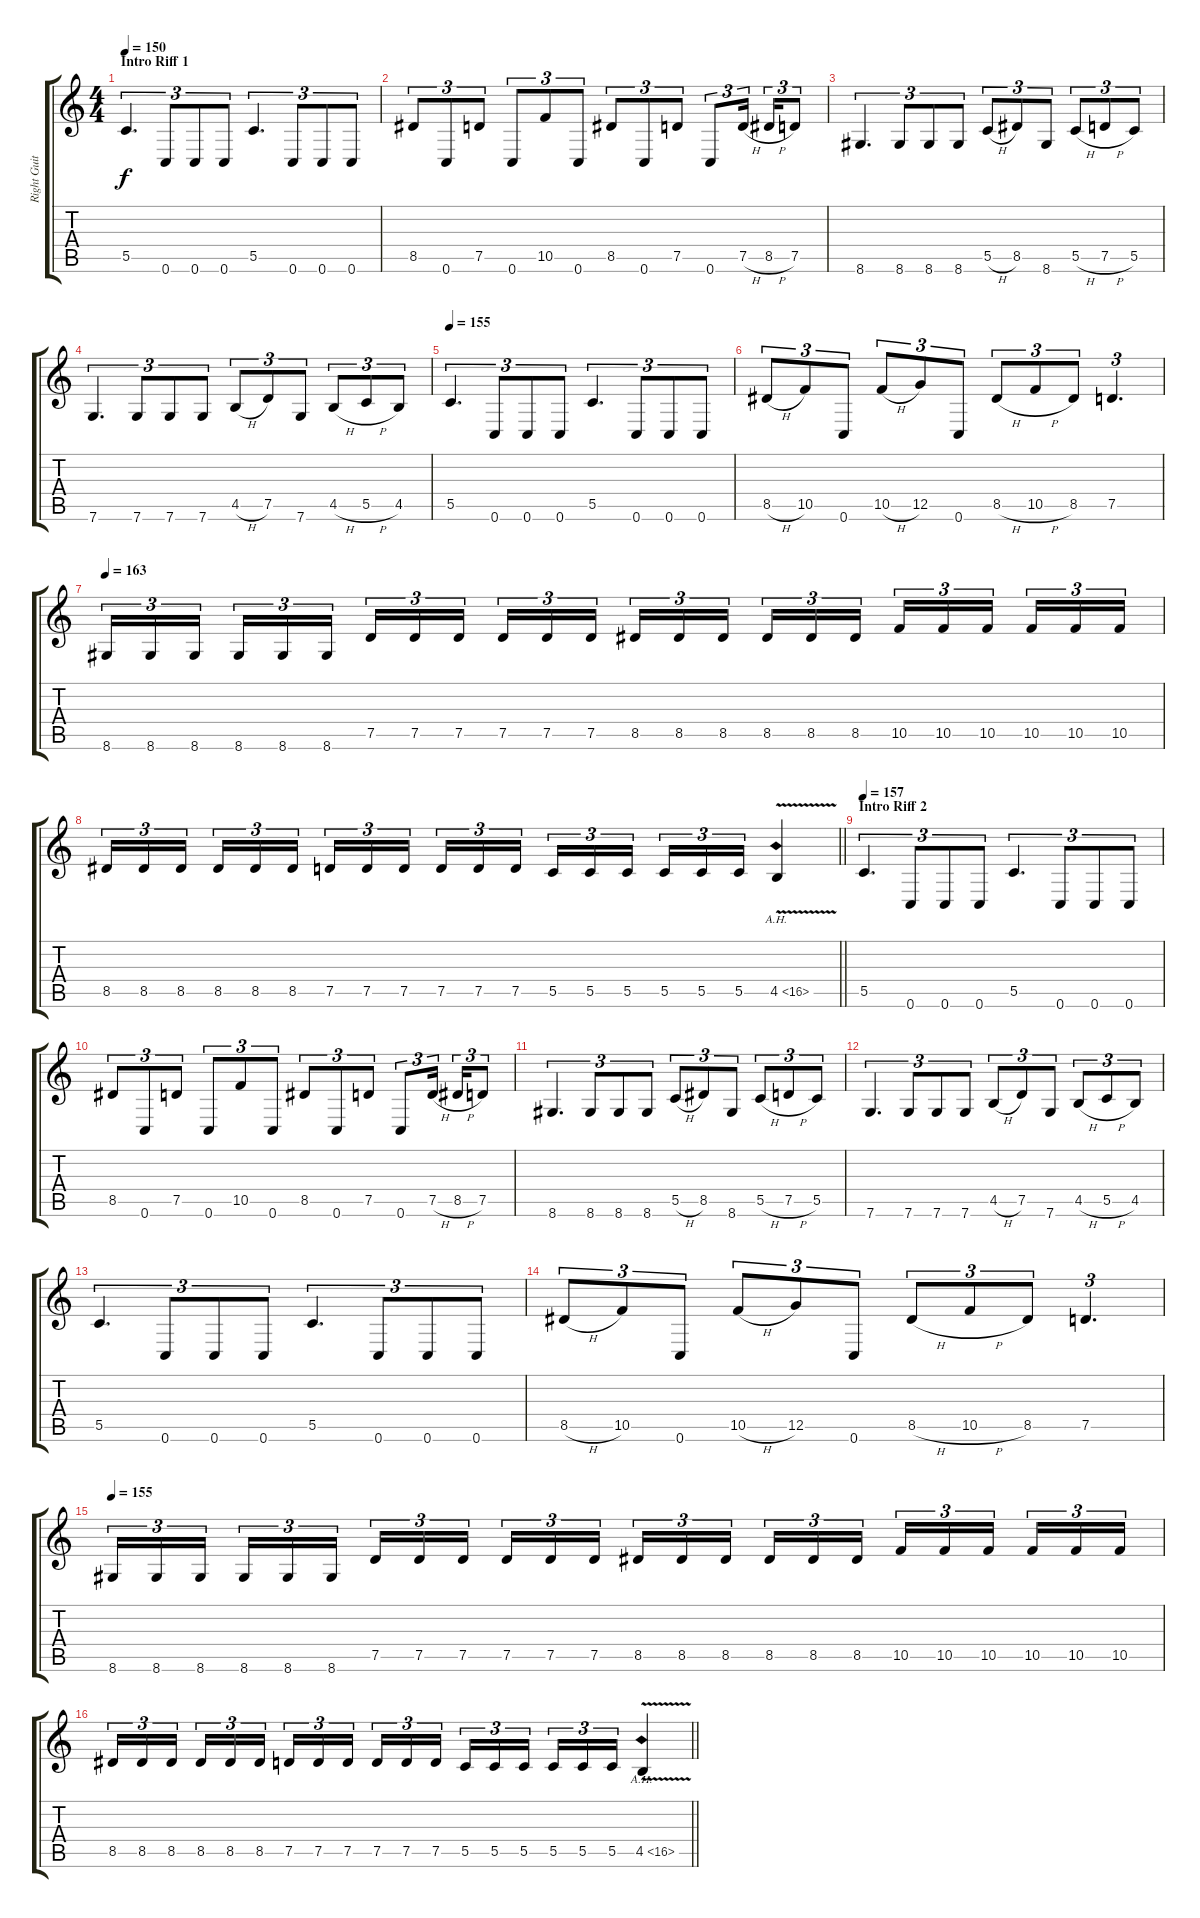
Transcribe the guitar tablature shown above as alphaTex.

\track ("Right Guitar" "Right Guit") {instrument distortionguitar}
\staff {score tabs}
\tuning (D4 A3 F3 C3 G2 C2) {hide}
\ts (4 4)
\section ("" "Intro Riff 1")
\tempo 150
\clef g2
\ks c
5.5.4{d tu (3 2) dy f instrument distortionguitar} 0.6.8{tu (3 2)} 0.6.8{tu (3 2)} 0.6.8{tu (3 2)} 5.5.4{d tu (3 2)} 0.6.8{tu (3 2)} 0.6.8{tu (3 2)} 0.6.8{tu (3 2)} |
8.5.8{tu (3 2)} 0.6.8{tu (3 2)} 7.5.8{tu (3 2)} 0.6.8{tu (3 2)} 10.5.8{tu (3 2)} 0.6.8{tu (3 2)} 8.5.8{tu (3 2)} 0.6.8{tu (3 2)} 7.5.8{tu (3 2)} 0.6.8{tu (3 2)} 7.5{h}.16{tu (3 2) beam splitsecondary} 8.5{h}.16{tu (3 2)} 7.5.8{tu (3 2)} |
8.6.4{d tu (3 2)} 8.6.8{tu (3 2)} 8.6.8{tu (3 2)} 8.6.8{tu (3 2)} 5.5{h}.8{tu (3 2)} 8.5.8{tu (3 2)} 8.6.8{tu (3 2)} 5.5{h}.8{tu (3 2)} 7.5{h}.8{tu (3 2)} 5.5.8{tu (3 2)} |
7.6.4{d tu (3 2)} 7.6.8{tu (3 2)} 7.6.8{tu (3 2)} 7.6.8{tu (3 2)} 4.5{h}.8{tu (3 2)} 7.5.8{tu (3 2)} 7.6.8{tu (3 2)} 4.5{h}.8{tu (3 2)} 5.5{h}.8{tu (3 2)} 4.5.8{tu (3 2)} |
\tempo 155
5.5.4{d tu (3 2)} 0.6.8{tu (3 2)} 0.6.8{tu (3 2)} 0.6.8{tu (3 2)} 5.5.4{d tu (3 2)} 0.6.8{tu (3 2)} 0.6.8{tu (3 2)} 0.6.8{tu (3 2)} |
8.5{h}.8{tu (3 2)} 10.5.8{tu (3 2)} 0.6.8{tu (3 2)} 10.5{h}.8{tu (3 2)} 12.5.8{tu (3 2)} 0.6.8{tu (3 2)} 8.5{h}.8{tu (3 2)} 10.5{h}.8{tu (3 2)} 8.5.8{tu (3 2)} 7.5.4{d tu (3 2)} |
\tempo 163
8.6.16{tu (3 2)} 8.6.16{tu (3 2)} 8.6.16{tu (3 2) beam splitsecondary} 8.6.16{tu (3 2)} 8.6.16{tu (3 2)} 8.6.16{tu (3 2)} 7.5.16{tu (3 2)} 7.5.16{tu (3 2)} 7.5.16{tu (3 2) beam splitsecondary} 7.5.16{tu (3 2)} 7.5.16{tu (3 2)} 7.5.16{tu (3 2)} 8.5.16{tu (3 2)} 8.5.16{tu (3 2)} 8.5.16{tu (3 2) beam splitsecondary} 8.5.16{tu (3 2)} 8.5.16{tu (3 2)} 8.5.16{tu (3 2)} 10.5.16{tu (3 2)} 10.5.16{tu (3 2)} 10.5.16{tu (3 2) beam splitsecondary} 10.5.16{tu (3 2)} 10.5.16{tu (3 2)} 10.5.16{tu (3 2)} |
\barLineRight lightlight
8.5.16{tu (3 2)} 8.5.16{tu (3 2)} 8.5.16{tu (3 2) beam splitsecondary} 8.5.16{tu (3 2)} 8.5.16{tu (3 2)} 8.5.16{tu (3 2)} 7.5.16{tu (3 2)} 7.5.16{tu (3 2)} 7.5.16{tu (3 2) beam splitsecondary} 7.5.16{tu (3 2)} 7.5.16{tu (3 2)} 7.5.16{tu (3 2)} 5.5.16{tu (3 2)} 5.5.16{tu (3 2)} 5.5.16{tu (3 2) beam splitsecondary} 5.5.16{tu (3 2)} 5.5.16{tu (3 2)} 5.5.16{tu (3 2)} 4.5{ah 12 v}.4 |
\section ("" "Intro Riff 2")
\tempo 157
5.5.4{d tu (3 2)} 0.6.8{tu (3 2)} 0.6.8{tu (3 2)} 0.6.8{tu (3 2)} 5.5.4{d tu (3 2)} 0.6.8{tu (3 2)} 0.6.8{tu (3 2)} 0.6.8{tu (3 2)} |
8.5.8{tu (3 2)} 0.6.8{tu (3 2)} 7.5.8{tu (3 2)} 0.6.8{tu (3 2)} 10.5.8{tu (3 2)} 0.6.8{tu (3 2)} 8.5.8{tu (3 2)} 0.6.8{tu (3 2)} 7.5.8{tu (3 2)} 0.6.8{tu (3 2)} 7.5{h}.16{tu (3 2) beam splitsecondary} 8.5{h}.16{tu (3 2)} 7.5.8{tu (3 2)} |
8.6.4{d tu (3 2)} 8.6.8{tu (3 2)} 8.6.8{tu (3 2)} 8.6.8{tu (3 2)} 5.5{h}.8{tu (3 2)} 8.5.8{tu (3 2)} 8.6.8{tu (3 2)} 5.5{h}.8{tu (3 2)} 7.5{h}.8{tu (3 2)} 5.5.8{tu (3 2)} |
7.6.4{d tu (3 2)} 7.6.8{tu (3 2)} 7.6.8{tu (3 2)} 7.6.8{tu (3 2)} 4.5{h}.8{tu (3 2)} 7.5.8{tu (3 2)} 7.6.8{tu (3 2)} 4.5{h}.8{tu (3 2)} 5.5{h}.8{tu (3 2)} 4.5.8{tu (3 2)} |
5.5.4{d tu (3 2)} 0.6.8{tu (3 2)} 0.6.8{tu (3 2)} 0.6.8{tu (3 2)} 5.5.4{d tu (3 2)} 0.6.8{tu (3 2)} 0.6.8{tu (3 2)} 0.6.8{tu (3 2)} |
8.5{h}.8{tu (3 2)} 10.5.8{tu (3 2)} 0.6.8{tu (3 2)} 10.5{h}.8{tu (3 2)} 12.5.8{tu (3 2)} 0.6.8{tu (3 2)} 8.5{h}.8{tu (3 2)} 10.5{h}.8{tu (3 2)} 8.5.8{tu (3 2)} 7.5.4{d tu (3 2)} |
\tempo 155
8.6.16{tu (3 2)} 8.6.16{tu (3 2)} 8.6.16{tu (3 2) beam splitsecondary} 8.6.16{tu (3 2)} 8.6.16{tu (3 2)} 8.6.16{tu (3 2)} 7.5.16{tu (3 2)} 7.5.16{tu (3 2)} 7.5.16{tu (3 2) beam splitsecondary} 7.5.16{tu (3 2)} 7.5.16{tu (3 2)} 7.5.16{tu (3 2)} 8.5.16{tu (3 2)} 8.5.16{tu (3 2)} 8.5.16{tu (3 2) beam splitsecondary} 8.5.16{tu (3 2)} 8.5.16{tu (3 2)} 8.5.16{tu (3 2)} 10.5.16{tu (3 2)} 10.5.16{tu (3 2)} 10.5.16{tu (3 2) beam splitsecondary} 10.5.16{tu (3 2)} 10.5.16{tu (3 2)} 10.5.16{tu (3 2)} |
\barLineRight lightlight
8.5.16{tu (3 2)} 8.5.16{tu (3 2)} 8.5.16{tu (3 2) beam splitsecondary} 8.5.16{tu (3 2)} 8.5.16{tu (3 2)} 8.5.16{tu (3 2)} 7.5.16{tu (3 2)} 7.5.16{tu (3 2)} 7.5.16{tu (3 2) beam splitsecondary} 7.5.16{tu (3 2)} 7.5.16{tu (3 2)} 7.5.16{tu (3 2)} 5.5.16{tu (3 2)} 5.5.16{tu (3 2)} 5.5.16{tu (3 2) beam splitsecondary} 5.5.16{tu (3 2)} 5.5.16{tu (3 2)} 5.5.16{tu (3 2)} 4.5{ah 12 v}.4
